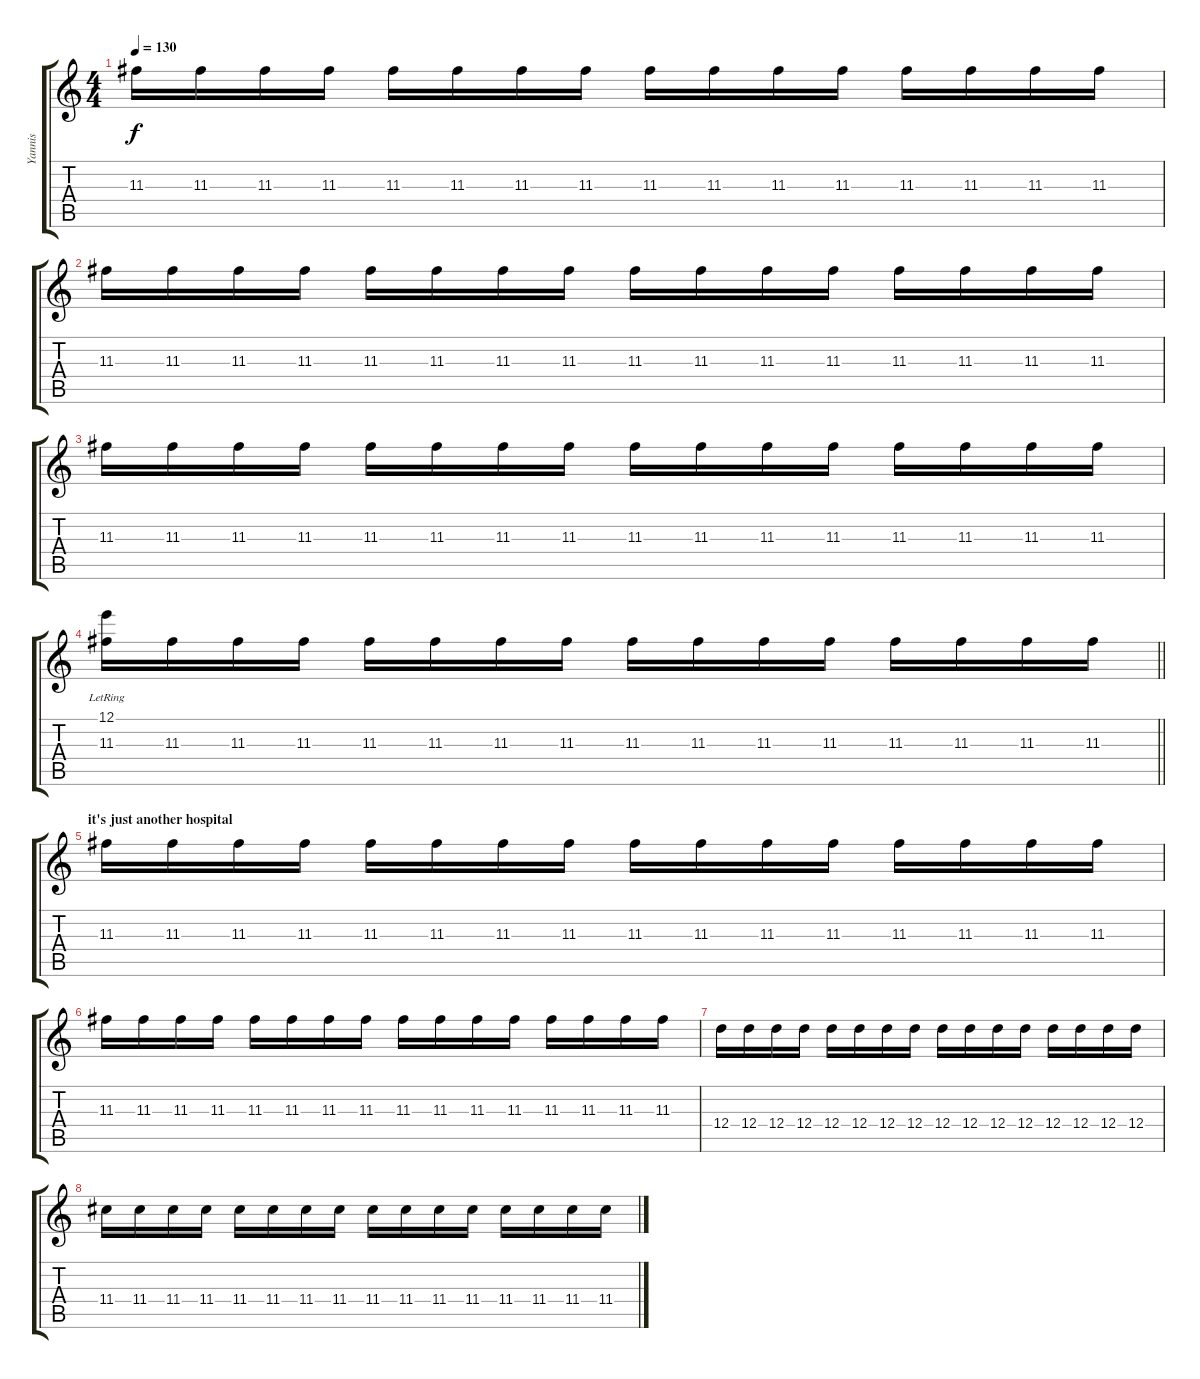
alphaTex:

\track ("Yannis" "Yannis") {instrument electricguitarclean}
\staff {score tabs}
\tuning (E4 B3 G3 D3 A2 E2) {hide}
\ts (4 4)
\tempo 130
\clef g2
\ks c
11.3.16{dy f} 11.3.16 11.3.16 11.3.16 11.3.16 11.3.16 11.3.16 11.3.16 11.3.16 11.3.16 11.3.16 11.3.16 11.3.16 11.3.16 11.3.16 11.3.16 |
11.3.16 11.3.16 11.3.16 11.3.16 11.3.16 11.3.16 11.3.16 11.3.16 11.3.16 11.3.16 11.3.16 11.3.16 11.3.16 11.3.16 11.3.16 11.3.16 |
11.3.16 11.3.16 11.3.16 11.3.16 11.3.16 11.3.16 11.3.16 11.3.16 11.3.16 11.3.16 11.3.16 11.3.16 11.3.16 11.3.16 11.3.16 11.3.16 |
\barLineRight lightlight
(12.1{lr} 11.3).16 11.3.16 11.3.16 11.3.16 11.3.16 11.3.16 11.3.16 11.3.16 11.3.16 11.3.16 11.3.16 11.3.16 11.3.16 11.3.16 11.3.16 11.3.16 |
\section ("" "it's just another hospital")
11.3.16 11.3.16 11.3.16 11.3.16 11.3.16 11.3.16 11.3.16 11.3.16 11.3.16 11.3.16 11.3.16 11.3.16 11.3.16 11.3.16 11.3.16 11.3.16 |
11.3.16 11.3.16 11.3.16 11.3.16 11.3.16 11.3.16 11.3.16 11.3.16 11.3.16 11.3.16 11.3.16 11.3.16 11.3.16 11.3.16 11.3.16 11.3.16 |
12.4.16 12.4.16 12.4.16 12.4.16 12.4.16 12.4.16 12.4.16 12.4.16 12.4.16 12.4.16 12.4.16 12.4.16 12.4.16 12.4.16 12.4.16 12.4.16 |
11.4.16 11.4.16 11.4.16 11.4.16 11.4.16 11.4.16 11.4.16 11.4.16 11.4.16 11.4.16 11.4.16 11.4.16 11.4.16 11.4.16 11.4.16 11.4.16
